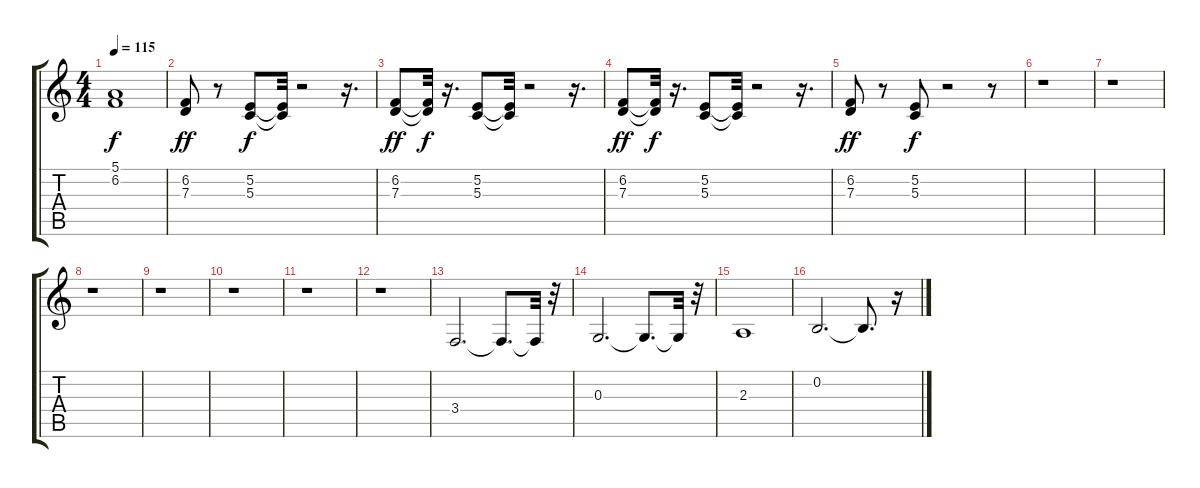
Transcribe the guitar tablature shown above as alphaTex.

\track "" {instrument stringensemble1}
\staff {score tabs}
\tuning (E4 B3 G3 D3 A2 E2) {hide}
\ts (4 4)
\tempo 115
\clef g2
\ks c
(5.1 6.2).1{dy f} |
(6.2 7.3).8{dy ff balance 11} r.8 (5.2 5.3).8{dy f} (5.2{t} 5.3{t}).32 r.2 r.16{d} |
(6.2 7.3).8{dy ff} (6.2{t} 7.3{t}).32{dy f} r.16{d} (5.2 5.3).8 (5.2{t} 5.3{t}).32 r.2 r.16{d} |
(6.2 7.3).8{dy ff} (6.2{t} 7.3{t}).32{dy f} r.16{d} (5.2 5.3).8 (5.2{t} 5.3{t}).32 r.2 r.16{d} |
(6.2 7.3).8{dy ff} r.8 (5.2 5.3).8{dy f} r.2 r.8 |
r.1 |
r.1 |
r.1 |
r.1 |
r.1 |
r.1 |
r.1 |
3.4.2{d} 3.4{t}.8{d} 3.4{t}.32 r.32 |
0.3.2{d} 0.3{t}.8{d} 0.3{t}.32 r.32 |
2.3.1 |
0.2.2{d} 0.2{t}.8{d} r.16
